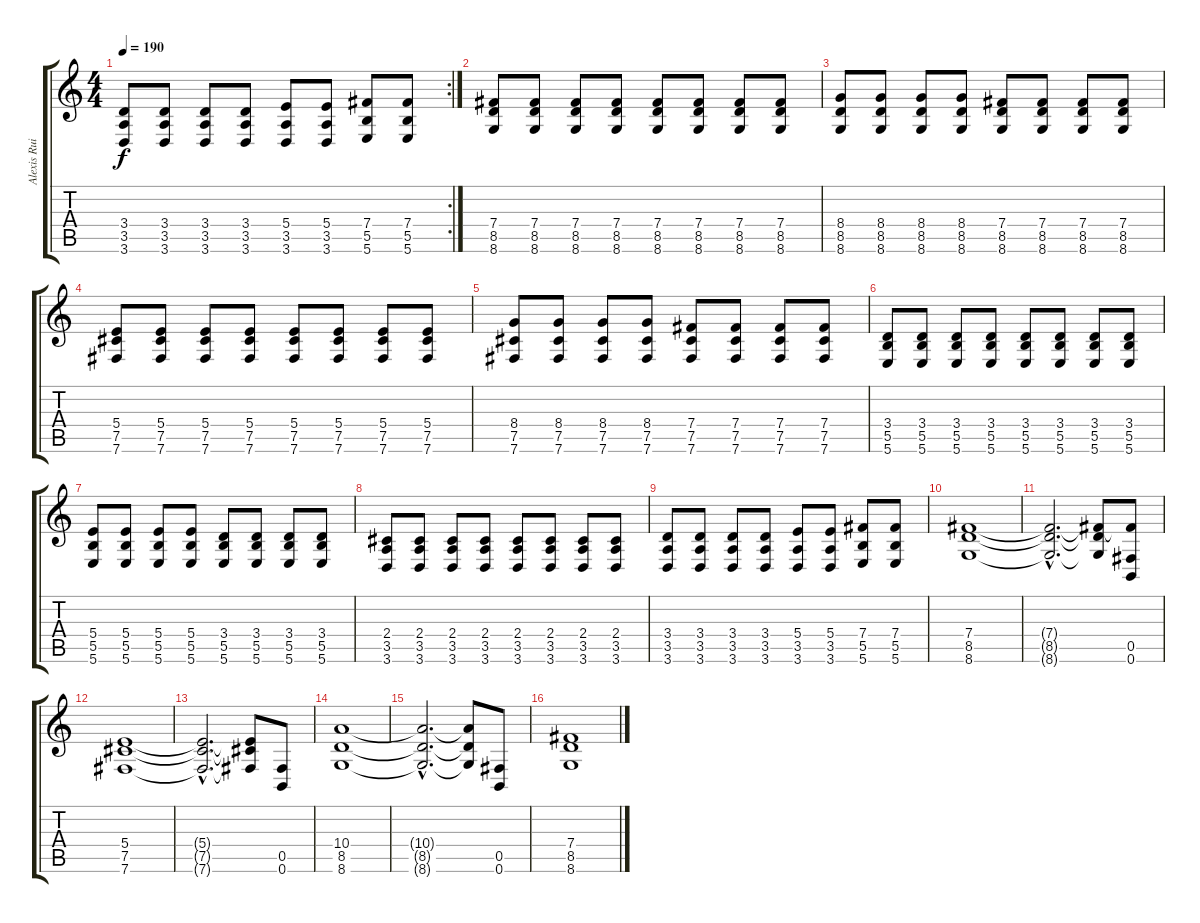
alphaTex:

\track ("Alexis Ruiz (Guitarra 1)" "Alexis Rui") {instrument distortionguitar}
\staff {score tabs}
\tuning (Db4 Ab3 E3 B2 Gb2 B1) {hide}
\rc 2
\ts (4 4)
\tempo 190
\clef g2
\ks c
(3.4 3.5 3.6).8{dy f} (3.4 3.5 3.6).8 (3.4 3.5 3.6).8 (3.4 3.5 3.6).8 (5.4 3.5 3.6).8 (5.4 3.5 3.6).8 (7.4 5.5 5.6).8 (7.4 5.5 5.6).8 |
(7.4 8.5 8.6).8 (7.4 8.5 8.6).8 (7.4 8.5 8.6).8 (7.4 8.5 8.6).8 (7.4 8.5 8.6).8 (7.4 8.5 8.6).8 (7.4 8.5 8.6).8 (7.4 8.5 8.6).8 |
(8.4 8.5 8.6).8 (8.4 8.5 8.6).8 (8.4 8.5 8.6).8 (8.4 8.5 8.6).8 (7.4 8.5 8.6).8 (7.4 8.5 8.6).8 (7.4 8.5 8.6).8 (7.4 8.5 8.6).8 |
(5.4 7.5 7.6).8 (5.4 7.5 7.6).8 (5.4 7.5 7.6).8 (5.4 7.5 7.6).8 (5.4 7.5 7.6).8 (5.4 7.5 7.6).8 (5.4 7.5 7.6).8 (5.4 7.5 7.6).8 |
(8.4 7.5 7.6).8 (8.4 7.5 7.6).8 (8.4 7.5 7.6).8 (8.4 7.5 7.6).8 (7.4 7.5 7.6).8 (7.4 7.5 7.6).8 (7.4 7.5 7.6).8 (7.4 7.5 7.6).8 |
(3.4 5.5 5.6).8 (3.4 5.5 5.6).8 (3.4 5.5 5.6).8 (3.4 5.5 5.6).8 (3.4 5.5 5.6).8 (3.4 5.5 5.6).8 (3.4 5.5 5.6).8 (3.4 5.5 5.6).8 |
(5.4 5.5 5.6).8 (5.4 5.5 5.6).8 (5.4 5.5 5.6).8 (5.4 5.5 5.6).8 (3.4 5.5 5.6).8 (3.4 5.5 5.6).8 (3.4 5.5 5.6).8 (3.4 5.5 5.6).8 |
(2.4 3.5 3.6).8 (2.4 3.5 3.6).8 (2.4 3.5 3.6).8 (2.4 3.5 3.6).8 (2.4 3.5 3.6).8 (2.4 3.5 3.6).8 (2.4 3.5 3.6).8 (2.4 3.5 3.6).8 |
(3.4 3.5 3.6).8 (3.4 3.5 3.6).8 (3.4 3.5 3.6).8 (3.4 3.5 3.6).8 (5.4 3.5 3.6).8 (5.4 3.5 3.6).8 (7.4 5.5 5.6).8 (7.4 5.5 5.6).8 |
(7.4 8.5 8.6).1 |
(7.4{hac t} 8.5{hac t} 8.6{hac t}).2{d} (7.4{t} 8.5{t} 8.6{t}).8 (7.4{t} 0.5 0.6).8 |
(5.4 7.5 7.6).1 |
(5.4{hac t} 7.5{hac t} 7.6{hac t}).2{d} (5.4{t} 7.5{t} 7.6{t}).8 (0.5 0.6).8 |
(10.4 8.5 8.6).1 |
(10.4{hac t} 8.5{hac t} 8.6{hac t}).2{d} (10.4{t} 8.5{t} 8.6{t}).8 (0.5 0.6).8 |
(7.4 8.5 8.6).1
